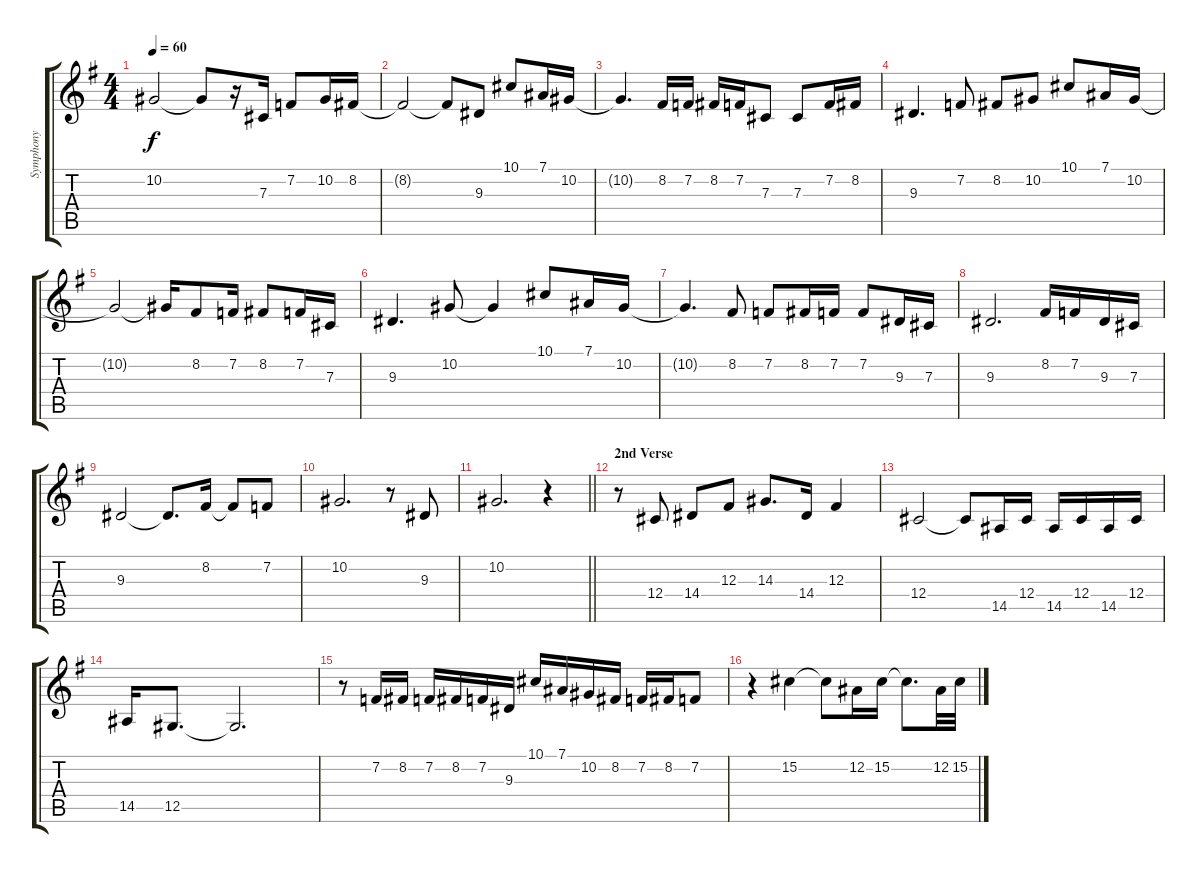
\track ("Symphony" "Symphony") {instrument trumpet}
\staff {score tabs}
\tuning (Eb4 Bb3 Gb3 Db3 Ab2 Eb2) {hide}
\ts (4 4)
\tempo 60
\clef g2
\ks g
10.2{t}.2{dy f} 10.2{t}.8 r.16 7.3.16 7.2.8 10.2.16 8.2.16 |
8.2{t}.2 8.2{t}.8 9.3.8 10.1.8 7.1.16 10.2.16 |
10.2{t}.4{d} 8.2.16 7.2.16 8.2.16 7.2.16 7.3.8 7.3.8 7.2.16 8.2.16 |
9.3.4{d} 7.2.8 8.2.8 10.2.8 10.1.8 7.1.16 10.2.16 |
10.2{t}.2 10.2{t}.16 8.2.8 7.2.16 8.2.8 7.2.16 7.3.16 |
9.3.4{d} 10.2.8 10.2{t}.4 10.1.8 7.1.16 10.2.16 |
10.2{t}.4{d} 8.2.8 7.2.8 8.2.16 7.2.16 7.2.8 9.3.16 7.3.16 |
9.3.2{d} 8.2.16 7.2.16 9.3.16 7.3.16 |
9.3.2 9.3{t}.8{d} 8.2.16 8.2{t}.8 7.2.8 |
10.2.2{d} r.8 9.3.8 |
\barLineRight lightlight
10.2.2{d} r.4 |
\section ("" "2nd Verse")
r.8 12.4.8 14.4.8 12.3.8 14.3.8{d} 14.4.16 12.3.4 |
12.4.2 12.4{t}.8 14.5.16 12.4.16 14.5.16 12.4.16 14.5.16 12.4.16 |
14.5.16 12.5.8{d} 12.5{t}.2{d} |
r.8 7.2.16 8.2.16 7.2.16 8.2.16 7.2.16 9.3.16 10.1.16 7.1.16 10.2.16 8.2.16 7.2.16 8.2.16 7.2.8 |
r.4 15.2.4 15.2{t}.8 12.2.16 15.2.16 15.2{t}.8{d} 12.2.32 15.2.32
